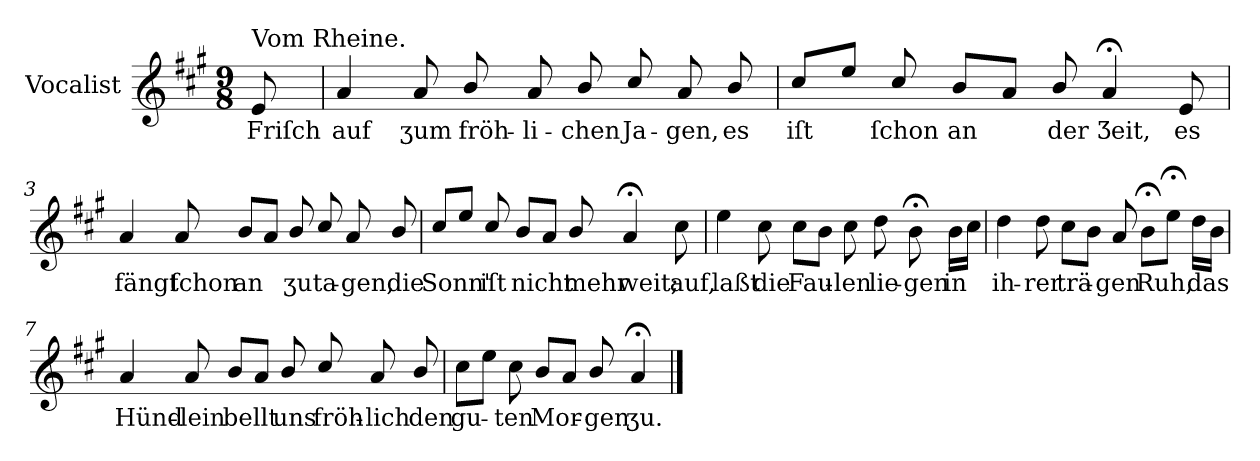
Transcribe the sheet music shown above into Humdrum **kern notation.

**kern	**text
*part1	*part1
*staff1	*staff1
*I"Vocalist	*
*k[f#c#g#]	*
*A:	*
*M9/8	*
=	=
!LO:TX:a:t=Vom Rheine.	!
8e	Friſch
=1	=1
4a	auf
8a	ʒum
8b/	fröh-
8a	-li-
8b/	-chen
8cc#/	Ja-
8a	-gen,
8b/	es
=2	=2
8cc#/L	iſt
8eeJ	.
8cc#/	ſchon
8bL	an
8aJ	.
8b/	der
4a;<	Ʒeit,
8e	es
=3	=3
4a	fängt
8a	ſchon
8bL	an
8aJ	.
8b/	ʒu
8cc#/	ta-
8a	-gen,
8b/	die
=4	=4
8cc#/L	Sonn'
8eeJ	.
8cc#/	iſt
8bL	nicht
8aJ	.
8b/	mehr
4a;<	weit;
8cc#	auf,
=5	=5
4ee	laßt
8cc#	die
8cc#L	Fau-
8bJ	.
8cc#	-len
8dd	lie-
8b;<	-gen
16bLL	in
16cc#JJ	.
=6	=6
4dd	ih-
8dd	-rer
8cc#L	trä-
8bJ	.
8a	-gen
8b;<L	Ruh,
8ee;<J	.
16ddLL	das
16bJJ	.
=7	=7
4a	Hünd-
8a	-lein
8bL	bellt
8aJ	.
8b/	uns
8cc#/	fröh-
8a	-lich
8b/	den
=8	=8
8cc#L	gu-
8eeJ	.
8cc#	-ten
8bL	Mor-
8aJ	.
8b/	-gen
4a;<	ʒu.
==	==
*-	*-
